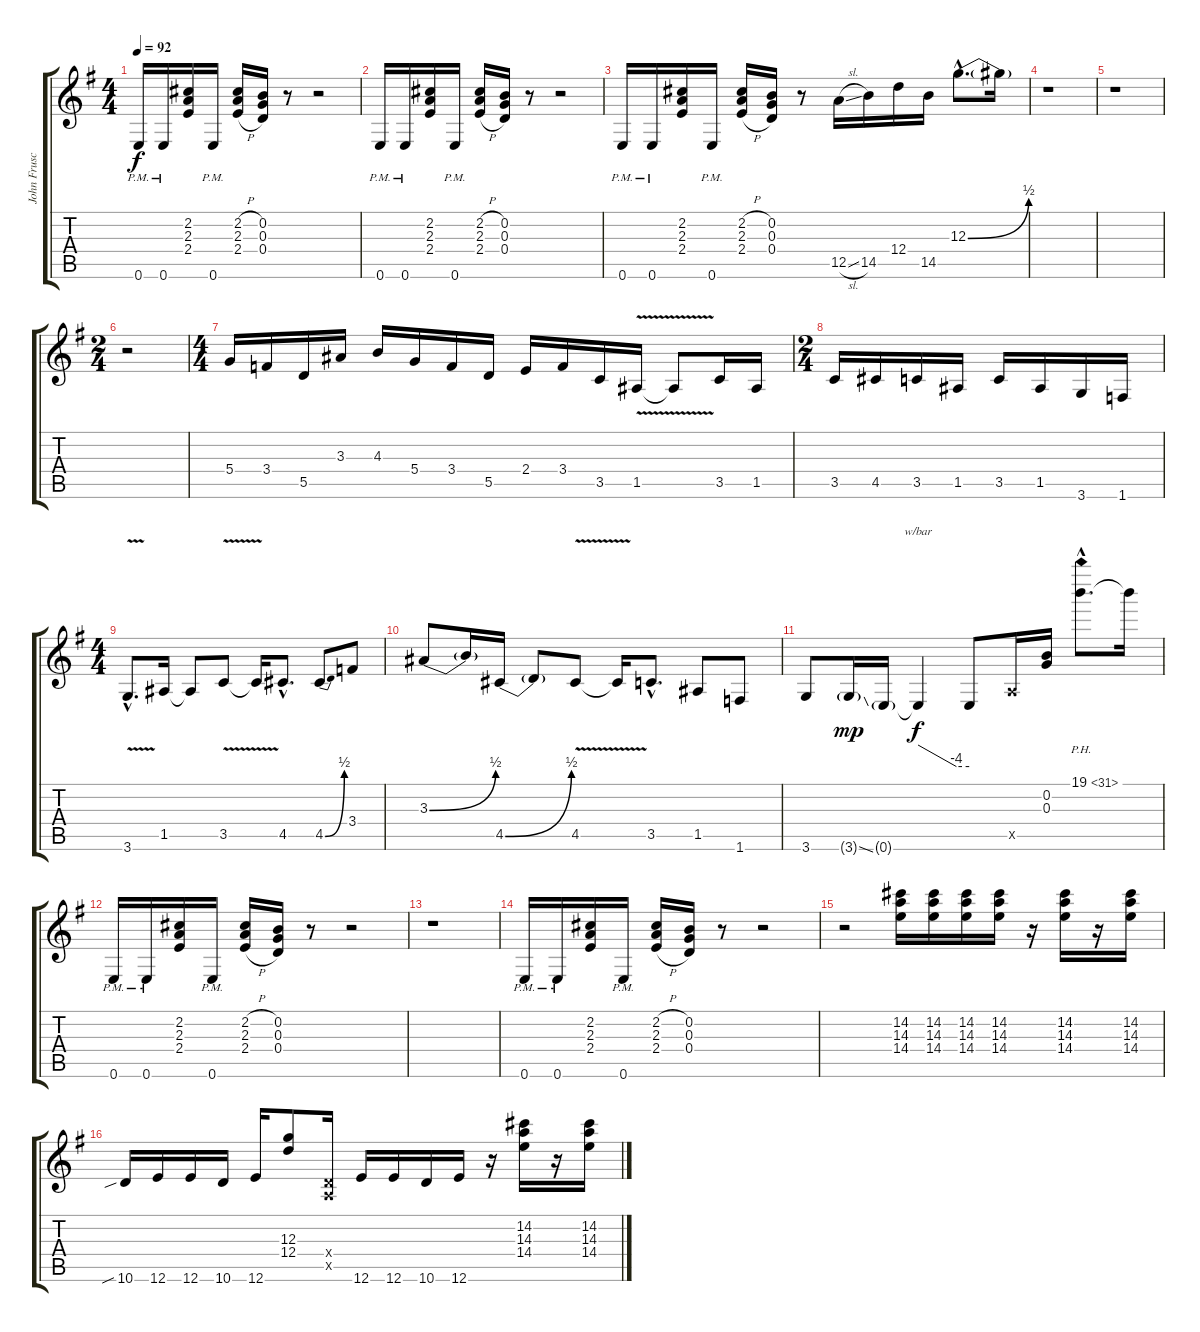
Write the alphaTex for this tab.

\track ("John Frusciante (Gtr 2)" "John Frusc") {instrument distortionguitar}
\staff {score tabs}
\tuning (E4 B3 G3 D3 A2 E2) {hide}
\ts (4 4)
\tempo 92
\clef g2
\ks eminor
0.6{pm}.16{dy f} 0.6{pm}.16 (2.2 2.3 2.4).16 0.6{pm}.16 (2.2{h} 2.3{h} 2.4{h}).16 (0.2 0.3 0.4).16 r.8 r.2 |
0.6{pm}.16 0.6{pm}.16 (2.2 2.3 2.4).16 0.6{pm}.16 (2.2{h} 2.3{h} 2.4{h}).16 (0.2 0.3 0.4).16 r.8 r.2 |
0.6{pm}.16 0.6{pm}.16 (2.2 2.3 2.4).16 0.6{pm}.16 (2.2{h} 2.3{h} 2.4{h}).16 (0.2 0.3 0.4).16 r.8 12.5{sl}.16 14.5.16 12.4.16 14.5.16 12.3{be (bend 0 0 60 2) hac}.8{d} 12.3{t}.16 |
r.1 |
r.1 |
\ts (2 4)
r.2 |
\ts (4 4)
5.4.16 3.4.16 5.5.16 3.3.16 4.3.16 5.4.16 3.4.16 5.5.16 2.4.16 3.4.16 3.5.16 1.5{v}.16 1.5{t}.8 3.5.16 1.5.16 |
\ts (2 4)
3.5.16 4.5.16 3.5.16 1.5.16 3.5.16 1.5.16 3.6.16 1.6.16 |
\ts (4 4)
3.6{v hac}.8{d} 1.5.16 1.5{t}.8 3.5{v}.8 3.5{t}.16 4.5{hac}.8{d} 4.5{be (bend 0 0 60 2)}.8 3.4.8 |
3.3{be (bend 0 0 60 2)}.8 3.3{t}.16 4.5{be (bend 0 0 60 2)}.16 4.5{t}.8 4.5{v}.8 4.5{t}.16 3.5{hac}.8{d} 1.5.8 1.6.8 |
3.6.8 3.6{ss g}.16{dy mp} 0.6{g}.16 0.6{t}.4{tbe (custom default 0 0 45 -16 60 -16) dy f} 0.6{t}.8 0.5{x}.16 (0.2 0.3).16 19.1{ph 12 hac}.8{d} 19.1{t}.16 |
0.6{pm}.16 0.6{pm}.16 (2.2 2.3 2.4).16 0.6{pm}.16 (2.2{h} 2.3{h} 2.4{h}).16 (0.2 0.3 0.4).16 r.8 r.2 |
r.1 |
0.6{pm}.16 0.6{pm}.16 (2.2 2.3 2.4).16 0.6{pm}.16 (2.2{h} 2.3{h} 2.4{h}).16 (0.2 0.3 0.4).16 r.8 r.2 |
r.2 (14.2 14.3 14.4).16 (14.2 14.3 14.4).16 (14.2 14.3 14.4).16 (14.2 14.3 14.4).16 r.16 (14.2 14.3 14.4).16 r.16 (14.2 14.3 14.4).16 |
10.6{sib}.16 12.6.16 12.6.16 10.6.16 12.6.16 (12.3 12.4).8 (0.4{x} 0.5{x}).16 12.6.16 12.6.16 10.6.16 12.6.16 r.16 (14.2 14.3 14.4).16 r.16 (14.2 14.3 14.4).16
